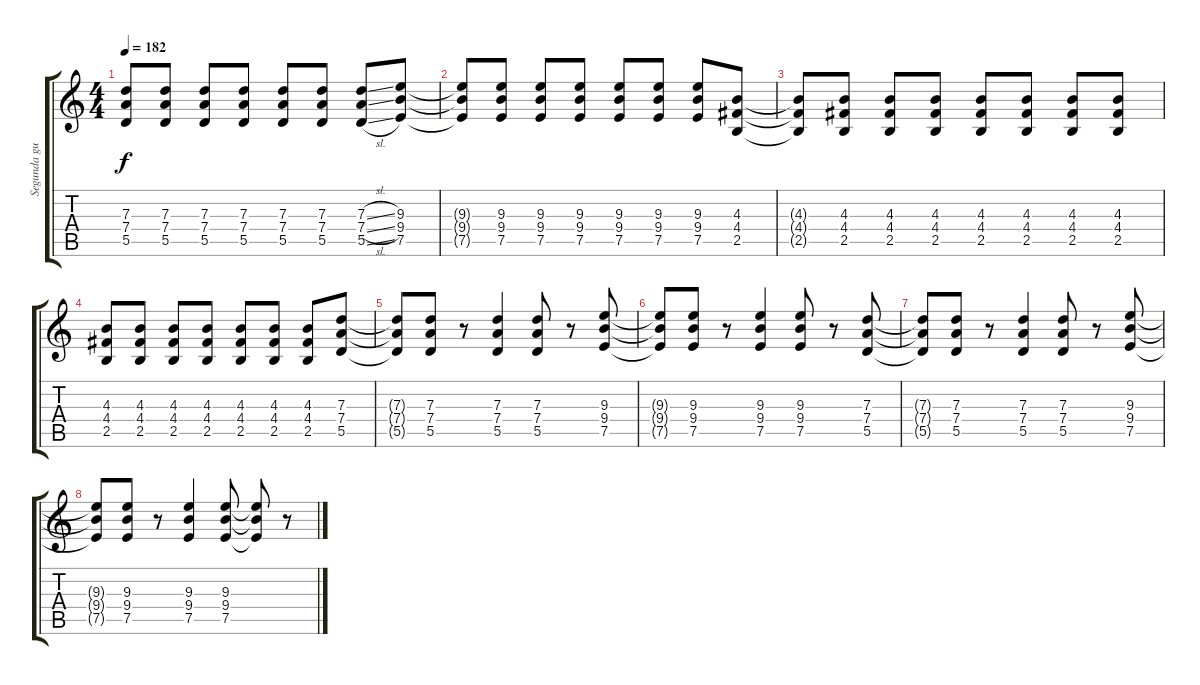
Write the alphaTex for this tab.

\track ("Segunda guitarra" "Segunda gu") {instrument overdrivenguitar}
\staff {score tabs}
\tuning (E4 B3 G3 D3 A2 E2) {hide}
\ts (4 4)
\tempo 182
\clef g2
\ks c
(7.3{t} 7.4{t} 5.5{t}).8{dy f} (7.3 7.4 5.5).8 (7.3 7.4 5.5).8 (7.3 7.4 5.5).8 (7.3 7.4 5.5).8 (7.3 7.4 5.5).8 (7.3{sl} 7.4{sl} 5.5{sl}).8 (9.3 9.4 7.5).8 |
(9.3{t} 9.4{t} 7.5{t}).8 (9.3 9.4 7.5).8 (9.3 9.4 7.5).8 (9.3 9.4 7.5).8 (9.3 9.4 7.5).8 (9.3 9.4 7.5).8 (9.3 9.4 7.5).8 (4.3 4.4 2.5).8 |
(4.3{t} 4.4{t} 2.5{t}).8 (4.3 4.4 2.5).8 (4.3 4.4 2.5).8 (4.3 4.4 2.5).8 (4.3 4.4 2.5).8 (4.3 4.4 2.5).8 (4.3 4.4 2.5).8 (4.3 4.4 2.5).8 |
(4.3 4.4 2.5).8 (4.3 4.4 2.5).8 (4.3 4.4 2.5).8 (4.3 4.4 2.5).8 (4.3 4.4 2.5).8 (4.3 4.4 2.5).8 (4.3 4.4 2.5).8 (7.3 7.4 5.5).8 |
(7.3{t} 7.4{t} 5.5{t}).8 (7.3 7.4 5.5).8 r.8 (7.3 7.4 5.5).4 (7.3 7.4 5.5).8 r.8 (9.3 9.4 7.5).8 |
(9.3{t} 9.4{t} 7.5{t}).8 (9.3 9.4 7.5).8 r.8 (9.3 9.4 7.5).4 (9.3 9.4 7.5).8 r.8 (7.3 7.4 5.5).8 |
(7.3{t} 7.4{t} 5.5{t}).8 (7.3 7.4 5.5).8 r.8 (7.3 7.4 5.5).4 (7.3 7.4 5.5).8 r.8 (9.3 9.4 7.5).8 |
(9.3{t} 9.4{t} 7.5{t}).8 (9.3 9.4 7.5).8 r.8 (9.3 9.4 7.5).4 (9.3 9.4 7.5).8 (9.3{t} 9.4{t} 7.5{t}).8 r.8
